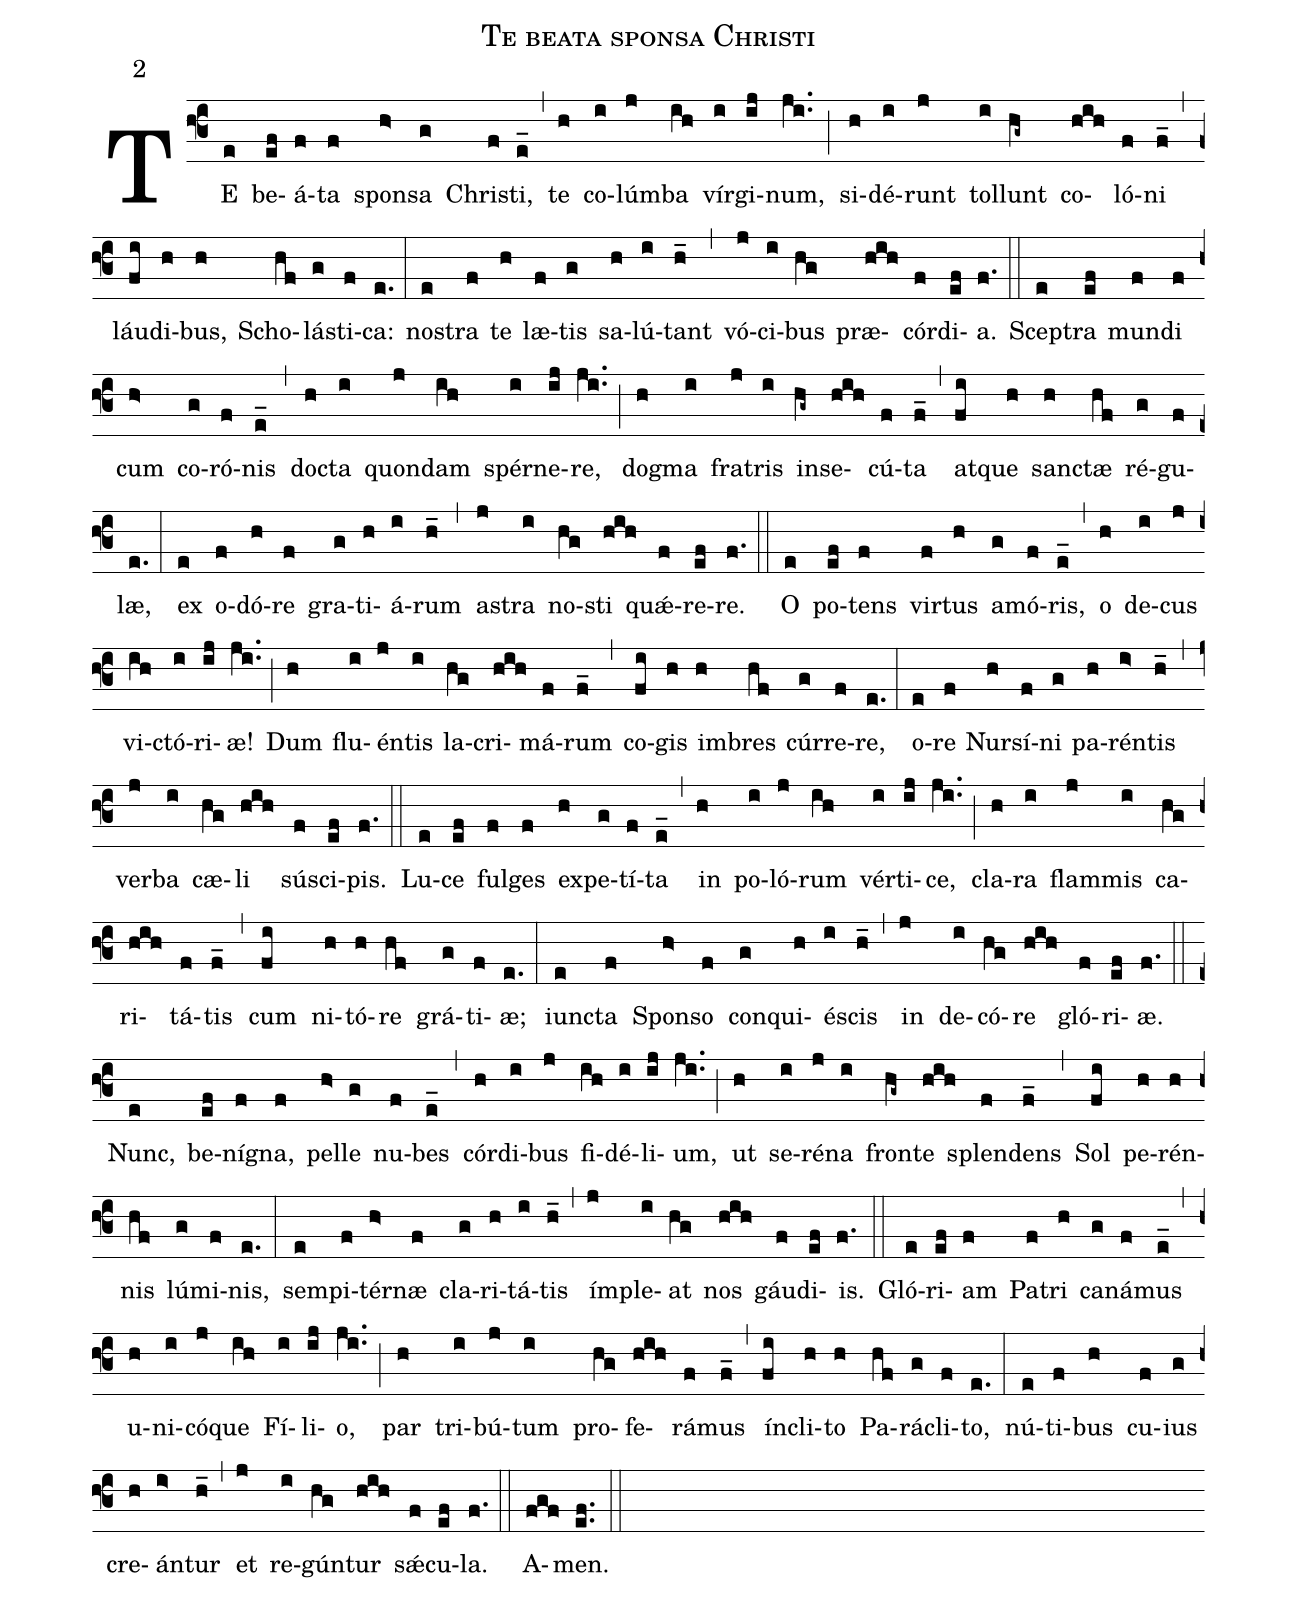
name: Te beata sponsa Christi;
mode: 2;
%%
(f3)
TE(e) be(ef)á(f)ta(f) spon(h>)sa(g) Chri(f)sti,(e_) (,)
te(h) co(i)lúm(j)ba(ih) vír(i)gi(ij)num,(ji..) (;)
si(h)dé(i)runt(j) tol(i)lunt(hg~) co(hih)ló(f)ni(f_) (,)
láu(fi)di(h)bus,(h) Scho(hf)lá(g)sti(f)ca:(e.) (:)
no(e)stra(f) te(h) læ(f)tis(g) sa(h)lú(i)tant(h_) (,)
vó(j)ci(i)bus(hg) præ(hih)cór(f)di(ef)a.(f.) (::)

Scep(e)tra(ef) mun(f)di(f) cum(h>) co(g)ró(f)nis(e_) (,)
do(h)cta(i) quon(j)dam(ih) spér(i)ne(ij)re,(ji..) (;)
dog(h)ma(i) fra(j)tris(i) in(hg~)se(hih)cú(f)ta(f_) (,)
at(fi)que(h) san(h)ctæ(hf) ré(g)gu(f)læ,(e.) (:)
ex(e) o(f)dó(h)re(f) gra(g)ti(h)á(i)rum(h_) (,)
a(j)stra(i) no(hg)sti(hih) quǽ(f)re(ef)re.(f.) (::)

O(e) po(ef)tens(f) vir(f)tus(h) a(g)mó(f)ris,(e_) (,)
o(h) de(i)cus(j) vi(ih)ctó(i)ri(ij)æ!(ji..) (;)
Dum(h) flu(i)én(j)tis(i) la(hg)cri(hih)má(f)rum(f_) (,)
co(fi)gis(h) im(h)bres(hf) cúr(g)re(f)re,(e.) (:)
o(e)re(f) Nur(h)sí(f)ni(g) pa(h)rén(i>)tis(h_) (,)
ver(j)ba(i) cæ(hg)li(hih) sú(f)sci(ef)pis.(f.) (::)

Lu(e)ce(ef) ful(f)ges(f) ex(h)pe(g)tí(f)ta(e_) (,)
in(h) po(i)ló(j)rum(ih) vér(i)ti(ij)ce,(ji..) (;)
cla(h)ra(i) flam(j)mis(i) ca(hg)ri(hih)tá(f)tis(f_) (,)
cum(fi) ni(h)tó(h)re(hf) grá(g)ti(f)æ;(e.) (:)
iun(e)cta(f) Spon(h>)so(f) con(g)qui(h)é(i)scis(h_) (,)
in(j) de(i)có(hg)re(hih) gló(f)ri(ef)æ.(f.) (::)

Nunc,(e) be(ef)ní(f)gna,(f) pel(h>)le(g) nu(f)bes(e_) (,)
cór(h)di(i)bus(j) fi(ih)dé(i)li(ij)um,(ji..) (;)
ut(h) se(i)ré(j)na(i) fron(hg~)te(hih) splen(f)dens(f_) (,)
Sol(fi) pe(h)rén(h)nis(hf) lú(g)mi(f)nis,(e.) (:)
sem(e)pi(f)tér(h>)næ(f) cla(g)ri(h)tá(i)tis(h_) (,)
ím(j)ple(i)at(hg) nos(hih) gáu(f)di(ef)is.(f.) (::)

Gló(e)ri(ef)am(f) Pa(f)tri(h) ca(g)ná(f)mus(e_) (,)
u(h)ni(i)có(j)que(ih) Fí(i)li(ij)o,(ji..) (;)
par(h) tri(i)bú(j)tum(i) pro(hg)fe(hih)rá(f)mus(f_) (,)
ín(fi)cli(h)to(h) Pa(hf)rá(g)cli(f)to,(e.) (:)
nú(e)ti(f)bus(h) cu(f)ius(g) cre(h)án(i>)tur(h_) (,)
et(j) re(i)gún(hg)tur(hih) sǽ(f)cu(ef)la.(f.) (::)

A(fgf)men.(ef..) (::)
